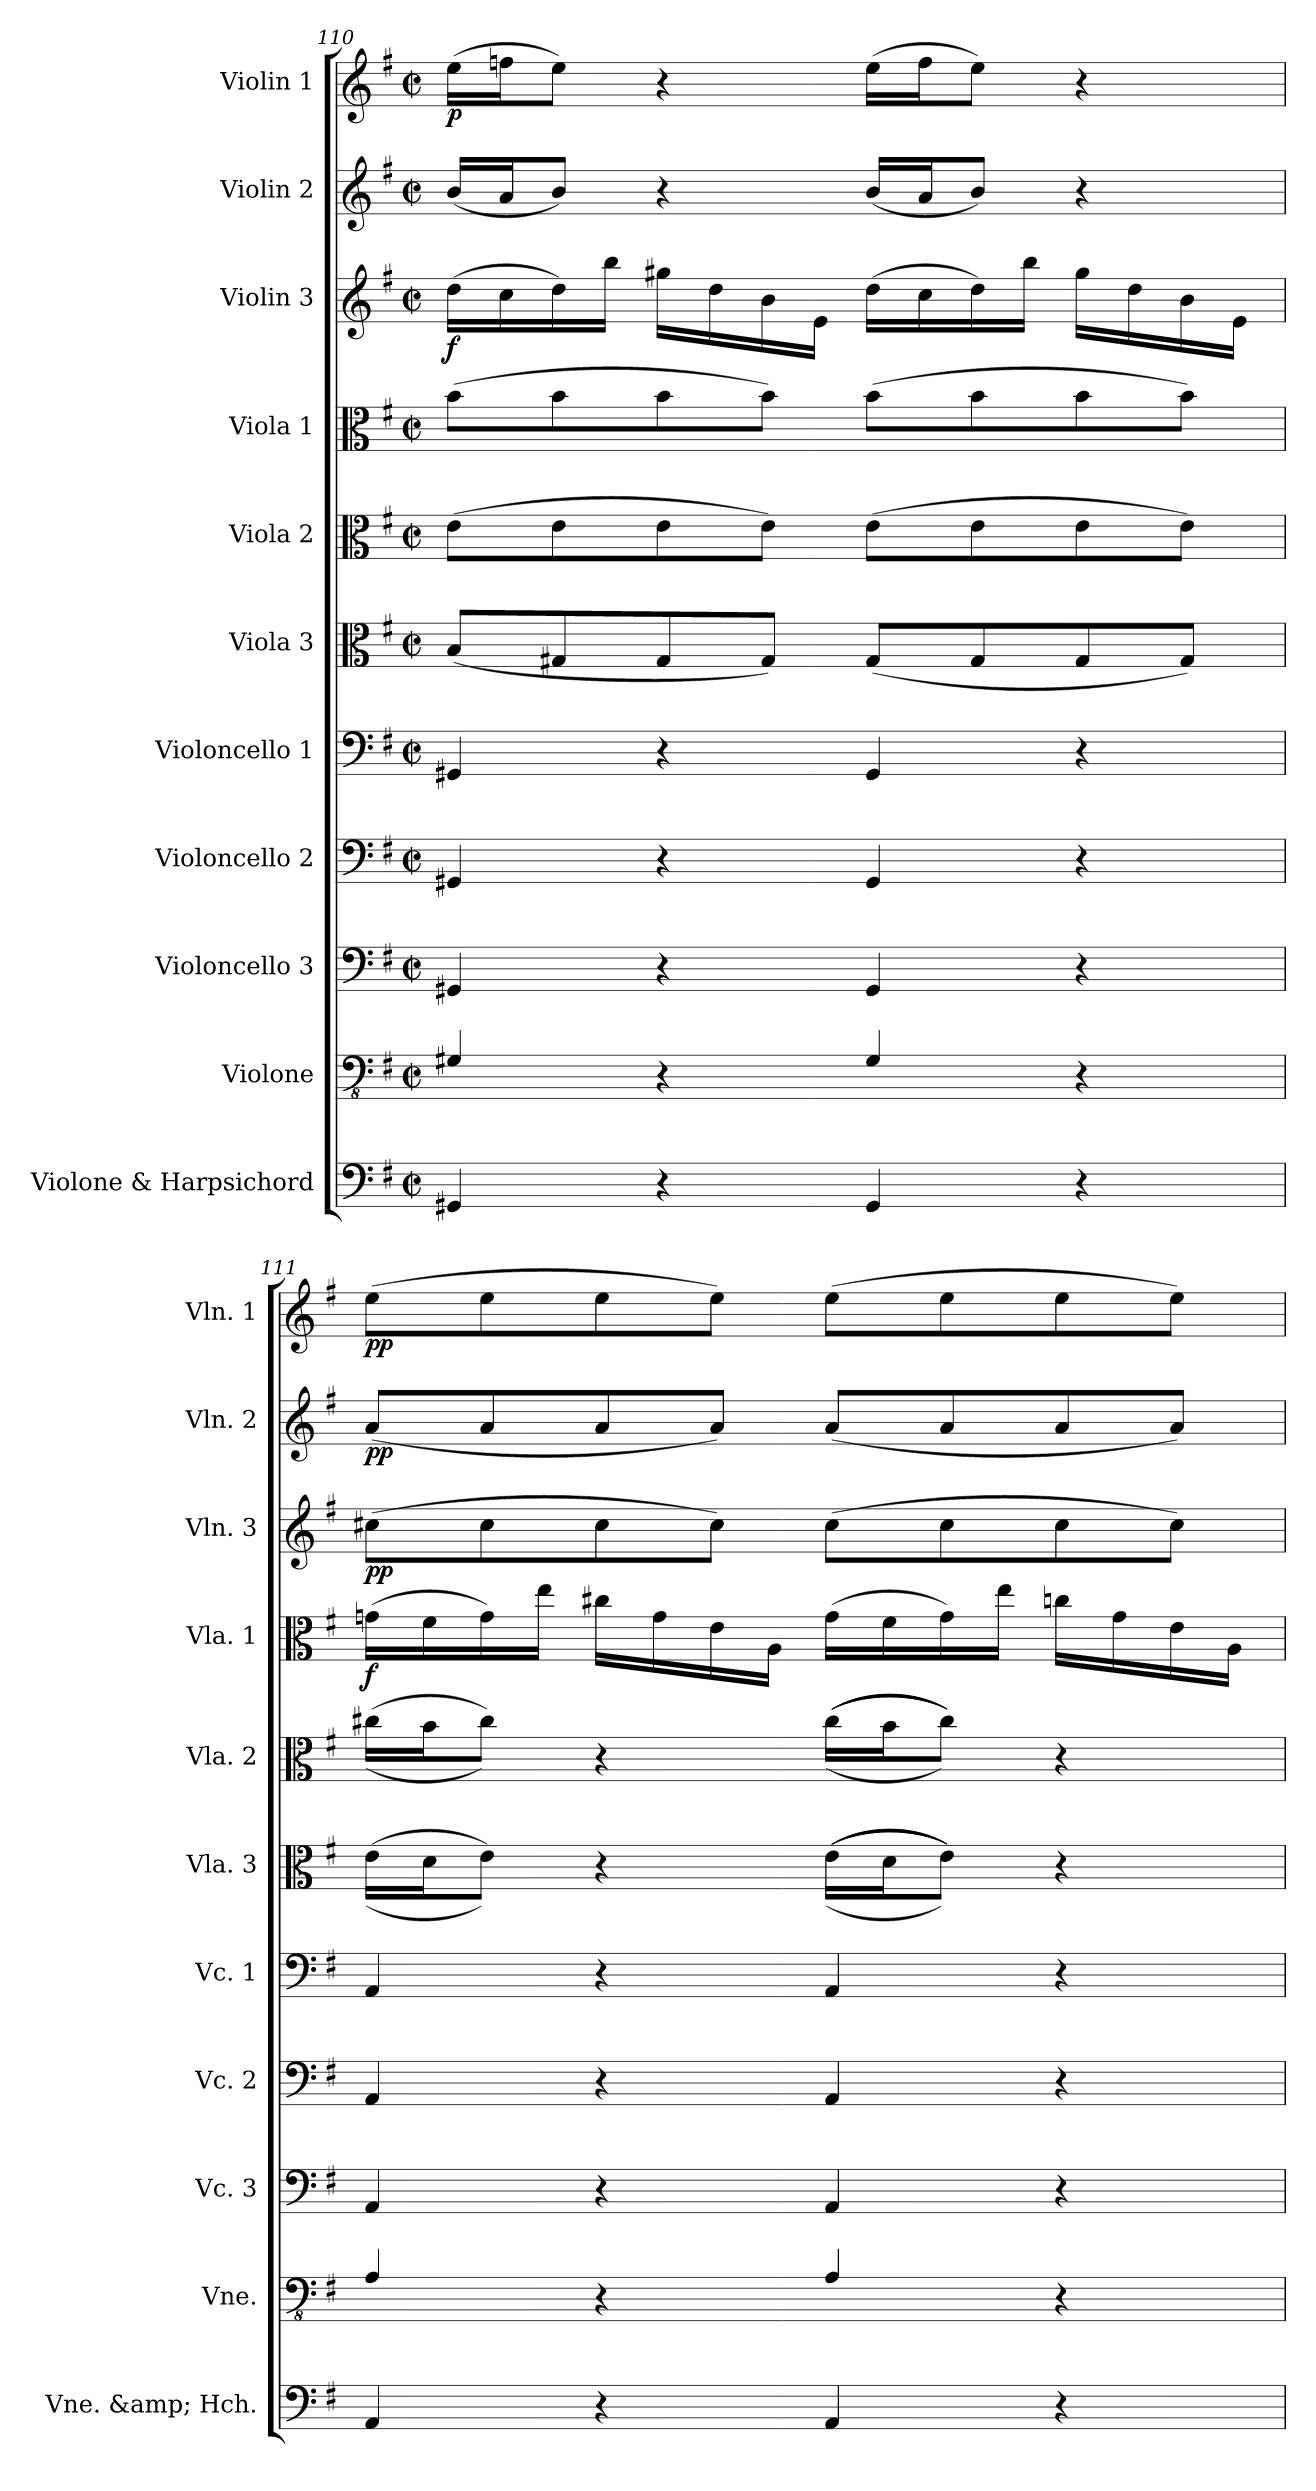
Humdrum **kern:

**kern	**kern	**kern	**kern	**kern	**kern	**kern	**kern	**dynam	**kern	**dynam	**kern	**dynam	**kern	**dynam
*part11	*part10	*part9	*part8	*part7	*part6	*part5	*part4	*part4	*part3	*part3	*part2	*part2	*part1	*part1
*staff11	*staff10	*staff9	*staff8	*staff7	*staff6	*staff5	*staff4	*staff4	*staff3	*staff3	*staff2	*staff2	*staff1	*staff1
*I"Violone &amp; Harpsichord	*I"Violone	*I"Violoncello 3	*I"Violoncello 2	*I"Violoncello 1	*I"Viola 3	*I"Viola 2	*I"Viola 1	*	*I"Violin 3	*	*I"Violin 2	*	*I"Violin 1	*
*I'Vne. &amp; Hch.	*I'Vne.	*I'Vc. 3	*I'Vc. 2	*I'Vc. 1	*I'Vla. 3	*I'Vla. 2	*I'Vla. 1	*	*I'Vln. 3	*	*I'Vln. 2	*	*I'Vln. 1	*
*clefF4	*clefFv4	*clefF4	*clefF4	*clefF4	*clefC3	*clefC3	*clefC3	*	*clefG2	*	*clefG2	*	*clefG2	*
*	*ITrd7c12	*	*	*	*	*	*	*	*	*	*	*	*	*
*k[f#]	*k[f#]	*k[f#]	*k[f#]	*k[f#]	*k[f#]	*k[f#]	*k[f#]	*	*k[f#]	*	*k[f#]	*	*k[f#]	*
*M4/4	*M4/4	*M4/4	*M4/4	*M4/4	*M4/4	*M4/4	*M4/4	*	*M4/4	*	*M4/4	*	*M4/4	*
*met(c|)	*met(c|)	*met(c|)	*met(c|)	*met(c|)	*met(c|)	*met(c|)	*met(c|)	*	*met(c|)	*	*met(c|)	*	*met(c|)	*
=110	=110	=110	=110	=110	=110	=110	=110	=110	=110	=110	=110	=110	=110	=110
!	!	!	!	!	!	!	!	!	!	!LO:DY:b	!	!	!	!LO:DY:b
4GG#X/	4GGG#X/	4GG#X/	4GG#X/	4GG#X/	(8B/L	(8e\L	(8b\L	.	(16dd\LL	f	(16b/LL	.	(16ee\LL	p
.	.	.	.	.	.	.	.	.	16cc\	.	16a/J	.	16ffn\J	.
.	.	.	.	.	8G#X/	8e\	8b\	.	16dd\)	.	8b/J)	.	8ee\J)	.
.	.	.	.	.	.	.	.	.	16bb\JJ	.	.	.	.	.
4r	4r	4r	4r	4r	8G#/	8e\	8b\	.	16gg#X\LL	.	4r	.	4r	.
.	.	.	.	.	.	.	.	.	16dd\	.	.	.	.	.
.	.	.	.	.	8G#/J)	8e\J)	8b\J)	.	16b\	.	.	.	.	.
.	.	.	.	.	.	.	.	.	16e\JJ	.	.	.	.	.
4GG#/	4GGG#/	4GG#/	4GG#/	4GG#/	(8G#/L	(8e\L	(8b\L	.	(16dd\LL	.	(16b/LL	.	(16ee\LL	.
.	.	.	.	.	.	.	.	.	16cc\	.	16a/J	.	16ff\J	.
.	.	.	.	.	8G#/	8e\	8b\	.	16dd\)	.	8b/J)	.	8ee\J)	.
.	.	.	.	.	.	.	.	.	16bb\JJ	.	.	.	.	.
4r	4r	4r	4r	4r	8G#/	8e\	8b\	.	16gg#\LL	.	4r	.	4r	.
.	.	.	.	.	.	.	.	.	16dd\	.	.	.	.	.
.	.	.	.	.	8G#/J)	8e\J)	8b\J)	.	16b\	.	.	.	.	.
.	.	.	.	.	.	.	.	.	16e\JJ	.	.	.	.	.
!!LO:PB:g=z
=111	=111	=111	=111	=111	=111	=111	=111	=111	=111	=111	=111	=111	=111	=111
!	!	!	!	!	!	!	!	!LO:DY:b	!	!LO:DY:b	!	!LO:DY:b	!	!LO:DY:b
4AA/	4AAA/	4AA/	4AA/	4AA/	((16e\LL	((16cc#X\LL	(16gn\LL	f	(8cc#X\L	pp	(8a/L	pp	(8ee\L	pp
.	.	.	.	.	16d\J	16b\J	16f#\	.	.	.	.	.	.	.
.	.	.	.	.	8e\J))	8cc#\J))	16g\)	.	8cc#\	.	8a/	.	8ee\	.
.	.	.	.	.	.	.	16ee\JJ	.	.	.	.	.	.	.
4r	4r	4r	4r	4r	4r	4r	16cc#X\LL	.	8cc#\	.	8a/	.	8ee\	.
.	.	.	.	.	.	.	16g\	.	.	.	.	.	.	.
.	.	.	.	.	.	.	16e\	.	8cc#\J)	.	8a/J)	.	8ee\J)	.
.	.	.	.	.	.	.	16A\JJ	.	.	.	.	.	.	.
4AA/	4AAA/	4AA/	4AA/	4AA/	((((16e\LL	((((16cc#\LL	(16g\LL	.	(8cc#\L	.	(8a/L	.	(8ee\L	.
.	.	.	.	.	16d\J	16b\J	16f#\	.	.	.	.	.	.	.
.	.	.	.	.	8e\J))))	8cc#\J))))	16g\)	.	8cc#\	.	8a/	.	8ee\	.
.	.	.	.	.	.	.	16ee\JJ	.	.	.	.	.	.	.
4r	4r	4r	4r	4r	4r	4r	16ccn\LL	.	8cc#\	.	8a/	.	8ee\	.
.	.	.	.	.	.	.	16g\	.	.	.	.	.	.	.
.	.	.	.	.	.	.	16e\	.	8cc#\J)	.	8a/J)	.	8ee\J)	.
.	.	.	.	.	.	.	16A\JJ	.	.	.	.	.	.	.
=	=	=	=	=	=	=	=	=	=	=	=	=	=	=
*-	*-	*-	*-	*-	*-	*-	*-	*-	*-	*-	*-	*-	*-	*-
